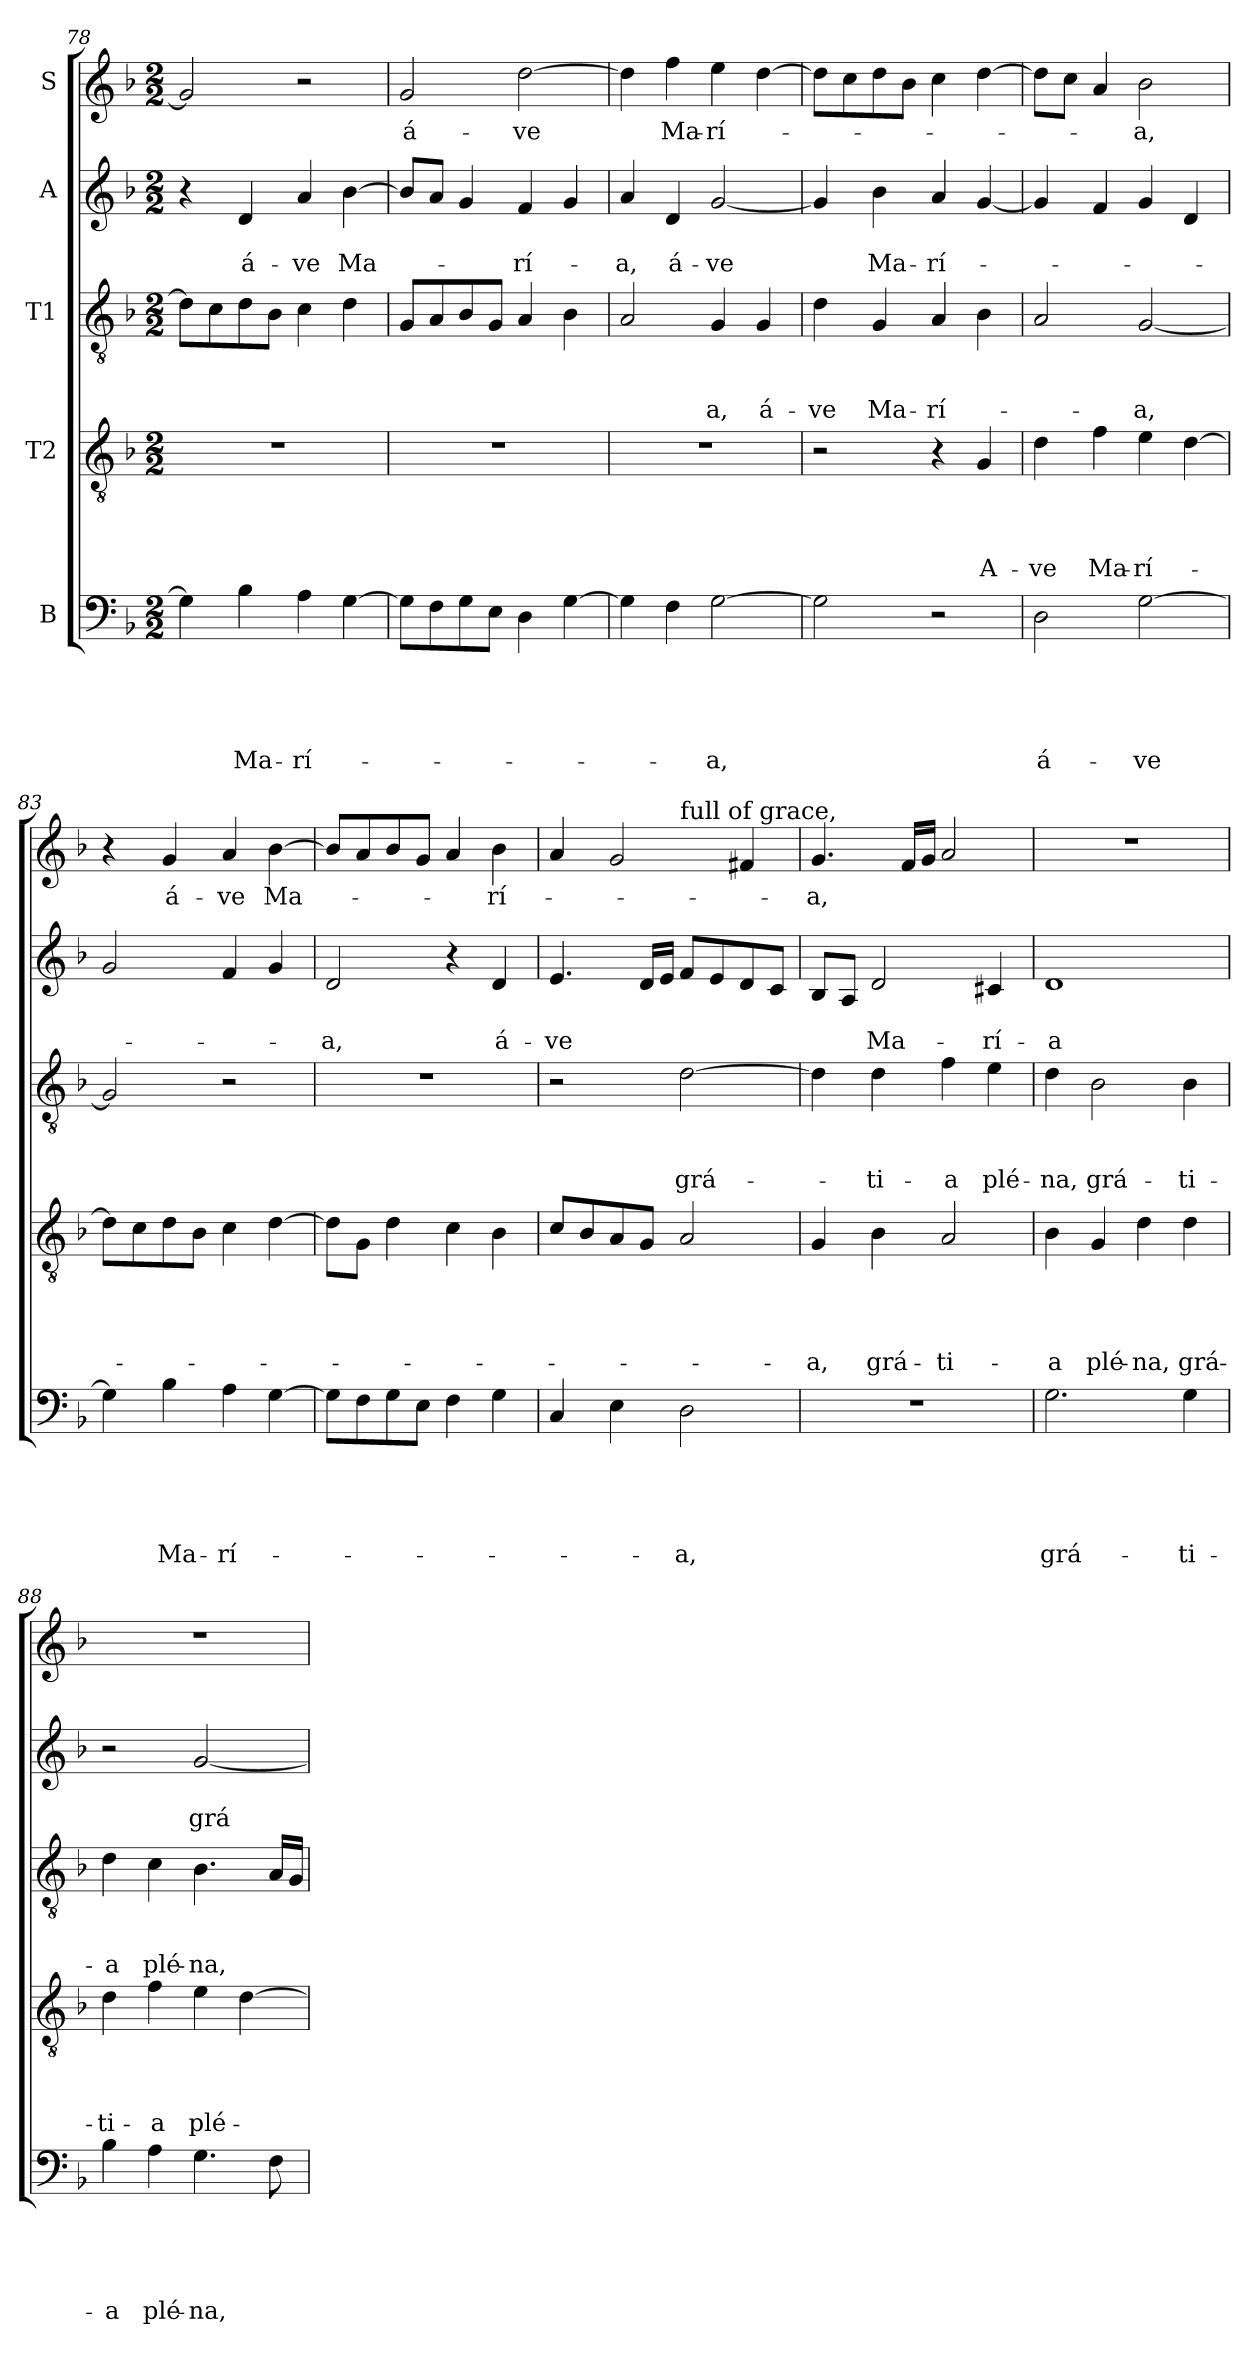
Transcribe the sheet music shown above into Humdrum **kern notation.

**kern	**text	**text	**text	**text	**text	**kern	**text	**text	**text	**text	**kern	**text	**text	**text	**kern	**text	**text	**kern	**text
*part5	*part5	*part5	*part5	*part5	*part5	*part4	*part4	*part4	*part4	*part4	*part3	*part3	*part3	*part3	*part2	*part2	*part2	*part1	*part1
*staff5	*staff5	*staff5	*staff5	*staff5	*staff5	*staff4	*staff4	*staff4	*staff4	*staff4	*staff3	*staff3	*staff3	*staff3	*staff2	*staff2	*staff2	*staff1	*staff1
*I"B	*	*	*	*	*	*I"T2	*	*	*	*	*I"T1	*	*	*	*I"A	*	*	*I"S	*
*clefF4	*	*	*	*	*	*clefGv2	*	*	*	*	*clefGv2	*	*	*	*clefG2	*	*	*clefG2	*
*k[b-]	*	*	*	*	*	*k[b-]	*	*	*	*	*k[b-]	*	*	*	*k[b-]	*	*	*k[b-]	*
*F:	*	*	*	*	*	*F:	*	*	*	*	*F:	*	*	*	*F:	*	*	*F:	*
*M2/2	*	*	*	*	*	*M2/2	*	*	*	*	*M2/2	*	*	*	*M2/2	*	*	*M2/2	*
=78	=78	=78	=78	=78	=78	=78	=78	=78	=78	=78	=78	=78	=78	=78	=78	=78	=78	=78	=78
4G\]	.	.	.	.	.	1r	.	.	.	.	8d\L]	.	.	.	4r	.	.	2g/]	.
.	.	.	.	.	.	.	.	.	.	.	8c\	.	.	.	.	.	.	.	.
!	!	!	!	!	!LO:LY:b	!	!	!	!	!	!	!	!	!	!	!	!LO:LY:b	!	!
4B-\	.	.	.	.	Ma-	.	.	.	.	.	8d\	.	.	.	4d/	.	á-	.	.
.	.	.	.	.	.	.	.	.	.	.	8B-\J	.	.	.	.	.	.	.	.
!	!	!	!	!	!LO:LY:b	!	!	!	!	!	!	!	!	!	!	!	!LO:LY:b	!	!
4A\	.	.	.	.	-rí-	.	.	.	.	.	4c\	.	.	.	4a/	.	-ve	2r	.
!	!	!	!	!	!	!	!	!	!	!	!	!	!	!	!	!	!LO:LY:b	!	!
[4G\	.	.	.	.	.	.	.	.	.	.	4d\	.	.	.	[4b-\	.	Ma-	.	.
=79	=79	=79	=79	=79	=79	=79	=79	=79	=79	=79	=79	=79	=79	=79	=79	=79	=79	=79	=79
!	!	!	!	!	!	!	!	!	!	!	!	!	!	!	!	!	!	!	!LO:LY:b
8G\L]	.	.	.	.	.	1r	.	.	.	.	8G/L	.	.	.	8b-/L]	.	.	2g/	á-
8F\	.	.	.	.	.	.	.	.	.	.	8A/	.	.	.	8a/J	.	.	.	.
8G\	.	.	.	.	.	.	.	.	.	.	8B-/	.	.	.	4g/	.	.	.	.
8E\J	.	.	.	.	.	.	.	.	.	.	8G/J	.	.	.	.	.	.	.	.
!	!	!	!	!	!	!	!	!	!	!	!	!	!	!	!	!	!LO:LY:b	!	!LO:LY:b
4D\	.	.	.	.	.	.	.	.	.	.	4A/	.	.	.	4f/	.	-rí-	[2dd\	-ve
[4G\	.	.	.	.	.	.	.	.	.	.	4B-\	.	.	.	4g/	.	.	.	.
!!LO:PB:g=z
=80	=80	=80	=80	=80	=80	=80	=80	=80	=80	=80	=80	=80	=80	=80	=80	=80	=80	=80	=80
!	!	!	!	!	!	!	!	!	!	!	!	!	!	!	!	!	!LO:LY:b	!	!
4G\]	.	.	.	.	.	1r	.	.	.	.	2A/	.	.	.	4a/	.	-a,	4dd\]	.
!	!	!	!	!	!	!	!	!	!	!	!	!	!	!	!	!	!LO:LY:b	!	!LO:LY:b
4F\	.	.	.	.	.	.	.	.	.	.	.	.	.	.	4d/	.	á-	4ff\	Ma-
!	!	!	!	!	!LO:LY:b	!	!	!	!	!	!	!	!	!LO:LY:b	!	!	!LO:LY:b	!	!LO:LY:b
[2G\	.	.	.	.	-a,	.	.	.	.	.	4G/	.	.	-a,	[2g/	.	-ve	4ee\	-rí-
!	!	!	!	!	!	!	!	!	!	!	!	!	!	!LO:LY:b	!	!	!	!	!
.	.	.	.	.	.	.	.	.	.	.	4G/	.	.	á-	.	.	.	[4dd\	.
=81	=81	=81	=81	=81	=81	=81	=81	=81	=81	=81	=81	=81	=81	=81	=81	=81	=81	=81	=81
!	!	!	!	!	!	!	!	!	!	!	!	!	!	!LO:LY:b	!	!	!	!	!
2G\]	.	.	.	.	.	2r	.	.	.	.	4d\	.	.	-ve	4g/]	.	.	8dd\L]	.
.	.	.	.	.	.	.	.	.	.	.	.	.	.	.	.	.	.	8cc\	.
!	!	!	!	!	!	!	!	!	!	!	!	!	!	!LO:LY:b	!	!	!LO:LY:b	!	!
.	.	.	.	.	.	.	.	.	.	.	4G/	.	.	Ma-	4b-\	.	Ma-	8dd\	.
.	.	.	.	.	.	.	.	.	.	.	.	.	.	.	.	.	.	8b-\J	.
!	!	!	!	!	!	!	!	!	!	!	!	!	!	!LO:LY:b	!	!	!LO:LY:b	!	!
2r	.	.	.	.	.	4r	.	.	.	.	4A/	.	.	-rí-	4a/	.	-rí-	4cc\	.
!	!	!	!	!	!	!	!	!	!	!LO:LY:b	!	!	!	!	!	!	!	!	!
.	.	.	.	.	.	4G/	.	.	.	A-	4B-\	.	.	.	[4g/	.	.	[4dd\	.
=82	=82	=82	=82	=82	=82	=82	=82	=82	=82	=82	=82	=82	=82	=82	=82	=82	=82	=82	=82
!	!	!	!	!	!LO:LY:b	!	!	!	!	!LO:LY:b	!	!	!	!	!	!	!	!	!
2D\	.	.	.	.	á-	4d\	.	.	.	-ve	2A/	.	.	.	4g/]	.	.	8dd\L]	.
.	.	.	.	.	.	.	.	.	.	.	.	.	.	.	.	.	.	8cc\J	.
!	!	!	!	!	!	!	!	!	!	!LO:LY:b	!	!	!	!	!	!	!	!	!
.	.	.	.	.	.	4f\	.	.	.	Ma-	.	.	.	.	4f/	.	.	4a/	.
!	!	!	!	!	!LO:LY:b	!	!	!	!	!LO:LY:b	!	!	!	!LO:LY:b	!	!	!	!	!LO:LY:b
[2G\	.	.	.	.	-ve	4e\	.	.	.	-rí-	[2G/	.	.	-a,	4g/	.	.	2b-\	-a,
.	.	.	.	.	.	[4d\	.	.	.	.	.	.	.	.	4d/	.	.	.	.
=83	=83	=83	=83	=83	=83	=83	=83	=83	=83	=83	=83	=83	=83	=83	=83	=83	=83	=83	=83
4G\]	.	.	.	.	.	8d\L]	.	.	.	.	2G/]	.	.	.	2g/	.	.	4r	.
.	.	.	.	.	.	8c\	.	.	.	.	.	.	.	.	.	.	.	.	.
!	!	!	!	!	!LO:LY:b	!	!	!	!	!	!	!	!	!	!	!	!	!	!LO:LY:b
4B-\	.	.	.	.	Ma-	8d\	.	.	.	.	.	.	.	.	.	.	.	4g/	á-
.	.	.	.	.	.	8B-\J	.	.	.	.	.	.	.	.	.	.	.	.	.
!	!	!	!	!	!LO:LY:b	!	!	!	!	!	!	!	!	!	!	!	!	!	!LO:LY:b
4A\	.	.	.	.	-rí-	4c\	.	.	.	.	2r	.	.	.	4f/	.	.	4a/	-ve
!	!	!	!	!	!	!	!	!	!	!	!	!	!	!	!	!	!	!	!LO:LY:b
[4G\	.	.	.	.	.	[4d\	.	.	.	.	.	.	.	.	4g/	.	.	[4b-\	Ma-
=84	=84	=84	=84	=84	=84	=84	=84	=84	=84	=84	=84	=84	=84	=84	=84	=84	=84	=84	=84
!	!	!	!	!	!	!	!	!	!	!	!	!	!	!	!	!	!LO:LY:b	!	!
8G\L]	.	.	.	.	.	8d\L]	.	.	.	.	1r	.	.	.	2d/	.	-a,	8b-/L]	.
8F\	.	.	.	.	.	8G\J	.	.	.	.	.	.	.	.	.	.	.	8a/	.
8G\	.	.	.	.	.	4d\	.	.	.	.	.	.	.	.	.	.	.	8b-/	.
8E\J	.	.	.	.	.	.	.	.	.	.	.	.	.	.	.	.	.	8g/J	.
4F\	.	.	.	.	.	4c\	.	.	.	.	.	.	.	.	4r	.	.	4a/	.
!	!	!	!	!	!	!	!	!	!	!	!	!	!	!	!	!	!LO:LY:b	!	!LO:LY:b
4G\	.	.	.	.	.	4B-\	.	.	.	.	.	.	.	.	4d/	.	á-	4b-\	-rí-
!!LO:LB:g=z
=85	=85	=85	=85	=85	=85	=85	=85	=85	=85	=85	=85	=85	=85	=85	=85	=85	=85	=85	=85
!	!	!	!	!	!	!	!	!	!	!	!	!	!	!	!	!	!LO:LY:b	!	!
*	*	*	*	*	*	*	*	*	*	*	*	*	*	*	*	*	*	*^	*
4C/	.	.	.	.	.	8c/L	.	.	.	.	2r	.	.	.	4.e/	.	-ve	4a/	2ryy	.
.	.	.	.	.	.	8B-/	.	.	.	.	.	.	.	.	.	.	.	.	.	.
4E\	.	.	.	.	.	8A/	.	.	.	.	.	.	.	.	.	.	.	2g/	.	.
.	.	.	.	.	.	8G/J	.	.	.	.	.	.	.	.	16d/LL	.	.	.	.	.
.	.	.	.	.	.	.	.	.	.	.	.	.	.	.	16e/JJ	.	.	.	.	.
!	!	!	!	!	!	!	!	!	!	!	!	!	!	!	!	!	!	!	!LO:TX:a:t=full of grace,	!
!	!	!	!	!	!LO:LY:b	!	!	!	!	!	!	!	!	!LO:LY:b	!	!	!	!	!	!
2D\	.	.	.	.	-a,	2A/	.	.	.	.	[2d\	.	.	grá-	8f/L	.	.	.	2ryy	.
.	.	.	.	.	.	.	.	.	.	.	.	.	.	.	8e/	.	.	.	.	.
.	.	.	.	.	.	.	.	.	.	.	.	.	.	.	8d/	.	.	4f#i/	.	.
.	.	.	.	.	.	.	.	.	.	.	.	.	.	.	8c/J	.	.	.	.	.
=86	=86	=86	=86	=86	=86	=86	=86	=86	=86	=86	=86	=86	=86	=86	=86	=86	=86	=86	=86	=86
!	!	!	!	!	!	!	!	!	!	!LO:LY:b	!	!	!	!	!	!	!	!	!	!LO:LY:b
*	*	*	*	*	*	*	*	*	*	*	*	*	*	*	*	*	*	*v	*v	*
1r	.	.	.	.	.	4G/	.	.	.	-a,	4d\]	.	.	.	8B-/L	.	.	4.g/	-a,
.	.	.	.	.	.	.	.	.	.	.	.	.	.	.	8A/J	.	.	.	.
!	!	!	!	!	!	!	!	!	!	!LO:LY:b	!	!	!	!LO:LY:b	!	!	!LO:LY:b	!	!
.	.	.	.	.	.	4B-\	.	.	.	grá-	4d\	.	.	-ti-	2d/	.	Ma-	.	.
.	.	.	.	.	.	.	.	.	.	.	.	.	.	.	.	.	.	16f/LL	.
.	.	.	.	.	.	.	.	.	.	.	.	.	.	.	.	.	.	16g/JJ	.
!	!	!	!	!	!	!	!	!	!	!LO:LY:b	!	!	!	!LO:LY:b	!	!	!	!	!
.	.	.	.	.	.	2A/	.	.	.	-ti-	4f\	.	.	-a	.	.	.	2a/	.
!	!	!	!	!	!	!	!	!	!	!	!	!	!	!LO:LY:b	!	!	!LO:LY:b	!	!
.	.	.	.	.	.	.	.	.	.	.	4e\	.	.	plé-	4c#i/	.	-rí-	.	.
=87	=87	=87	=87	=87	=87	=87	=87	=87	=87	=87	=87	=87	=87	=87	=87	=87	=87	=87	=87
!	!	!	!	!	!LO:LY:b	!	!	!	!	!LO:LY:b	!	!	!	!LO:LY:b	!	!	!LO:LY:b	!	!
2.G\	.	.	.	.	grá-	4B-\	.	.	.	-a	4d\	.	.	-na,	1d	.	-a	1r	.
!	!	!	!	!	!	!	!	!	!	!LO:LY:b	!	!	!	!LO:LY:b	!	!	!	!	!
.	.	.	.	.	.	4G/	.	.	.	plé-	2B-\	.	.	grá-	.	.	.	.	.
!	!	!	!	!	!	!	!	!	!	!LO:LY:b	!	!	!	!	!	!	!	!	!
.	.	.	.	.	.	4d\	.	.	.	-na,	.	.	.	.	.	.	.	.	.
!	!	!	!	!	!LO:LY:b	!	!	!	!	!LO:LY:b	!	!	!	!LO:LY:b	!	!	!	!	!
4G\	.	.	.	.	-ti-	4d\	.	.	.	grá-	4B-\	.	.	-ti-	.	.	.	.	.
=88	=88	=88	=88	=88	=88	=88	=88	=88	=88	=88	=88	=88	=88	=88	=88	=88	=88	=88	=88
!	!	!	!	!	!LO:LY:b	!	!	!	!	!LO:LY:b	!	!	!	!LO:LY:b	!	!	!	!	!
4B-\	.	.	.	.	-a	4d\	.	.	.	-ti-	4d\	.	.	-a	2r	.	.	1r	.
!	!	!	!	!	!LO:LY:b	!	!	!	!	!LO:LY:b	!	!	!	!LO:LY:b	!	!	!	!	!
4A\	.	.	.	.	plé-	4f\	.	.	.	-a	4c\	.	.	plé-	.	.	.	.	.
!	!	!	!	!	!LO:LY:b	!	!	!	!	!LO:LY:b	!	!	!	!LO:LY:b	!	!	!LO:LY:b	!	!
4.G\	.	.	.	.	-na,	4e\	.	.	.	plé-	4.B-\	.	.	-na,	[2g/	.	grá-	.	.
.	.	.	.	.	.	[4d\	.	.	.	.	.	.	.	.	.	.	.	.	.
8F\	.	.	.	.	.	.	.	.	.	.	16A/LL	.	.	.	.	.	.	.	.
.	.	.	.	.	.	.	.	.	.	.	16G/JJ	.	.	.	.	.	.	.	.
=	=	=	=	=	=	=	=	=	=	=	=	=	=	=	=	=	=	=	=
*-	*-	*-	*-	*-	*-	*-	*-	*-	*-	*-	*-	*-	*-	*-	*-	*-	*-	*-	*-
